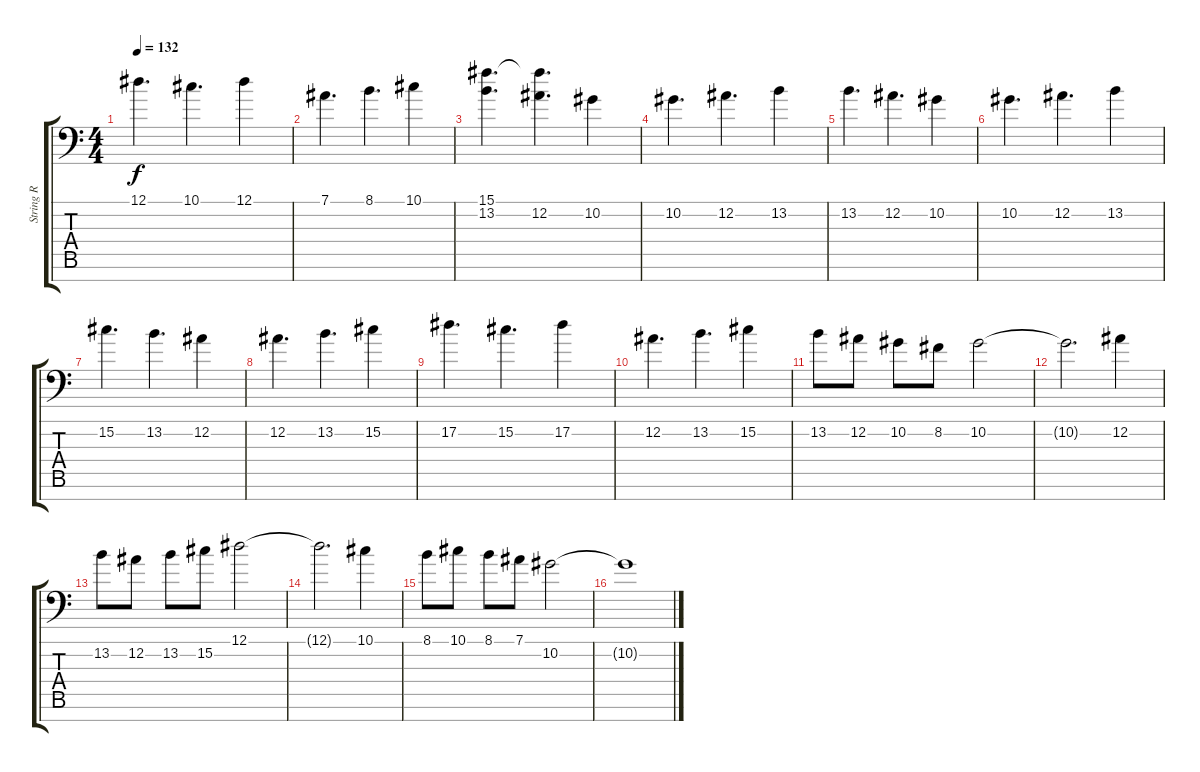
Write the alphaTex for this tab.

\track ("String R" "String R") {instrument stringensemble1}
\staff {score tabs}
\tuning (Eb4 Bb3 Gb3 Db3 Ab2 Eb2 Bb1) {hide}
\ts (4 4)
\tempo 132
\clef f4
\ks c
12.1.4{d dy f} 10.1.4{d} 12.1.4 |
7.1.4{d} 8.1.4{d} 10.1.4 |
(15.1 13.2).4{d} (15.1{t} 12.2).4{d} 10.2.4 |
10.2.4{d} 12.2.4{d} 13.2.4 |
13.2.4{d} 12.2.4{d} 10.2.4 |
10.2.4{d} 12.2.4{d} 13.2.4 |
15.2.4{d} 13.2.4{d} 12.2.4 |
12.2.4{d} 13.2.4{d} 15.2.4 |
17.2.4{d} 15.2.4{d} 17.2.4 |
12.2.4{d} 13.2.4{d} 15.2.4 |
13.2.8 12.2.8 10.2.8 8.2.8 10.2.2 |
10.2{t}.2{d} 12.2.4 |
13.2.8 12.2.8 13.2.8 15.2.8 12.1.2 |
12.1{t}.2{d} 10.1.4 |
8.1.8 10.1.8 8.1.8 7.1.8 10.2.2 |
10.2{t}.1
